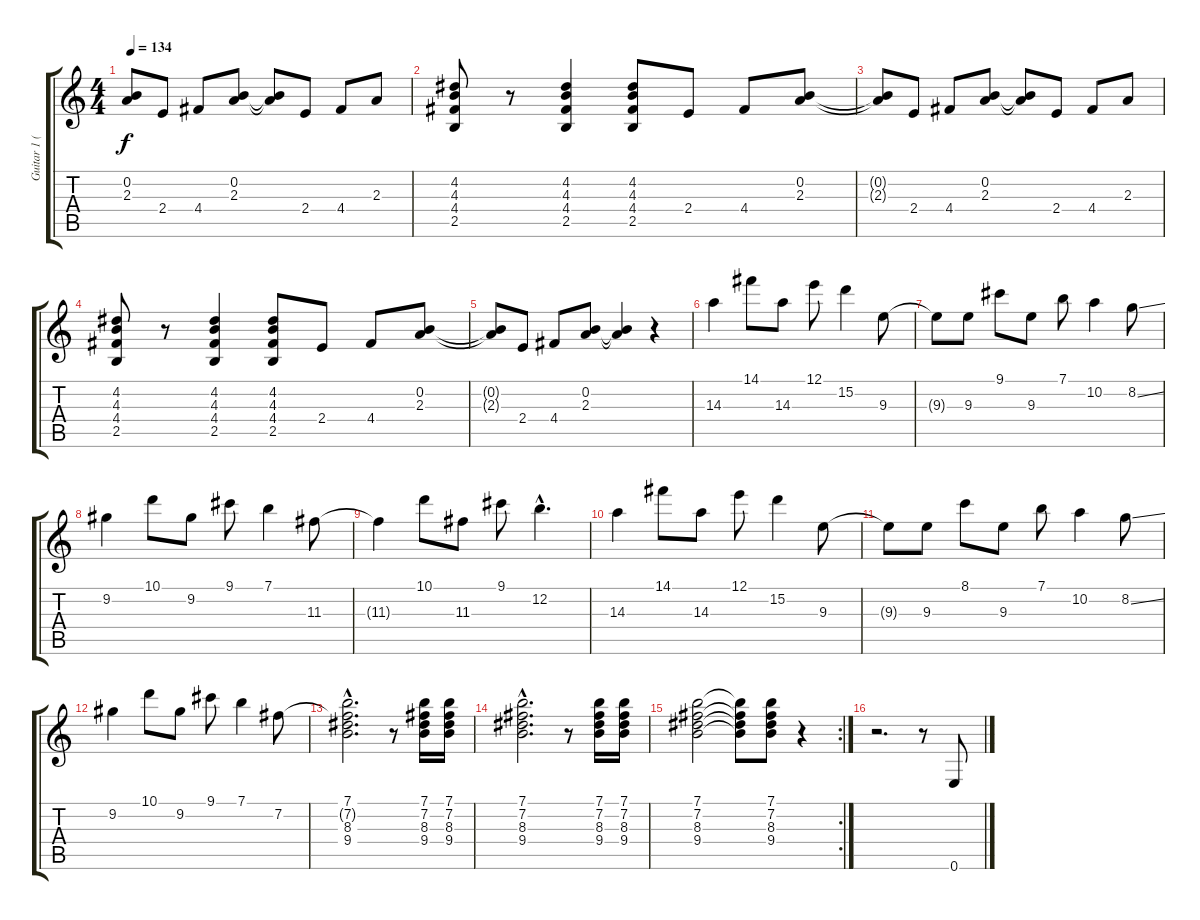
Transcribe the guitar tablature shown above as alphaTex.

\track ("Guitar 1 (overdriven)" "Guitar 1 (") {instrument overdrivenguitar}
\staff {score tabs}
\tuning (E4 B3 G3 D3 A2 E2) {hide}
\ts (4 4)
\tempo 134
\clef g2
\ks c
(0.2{t} 2.3{t}).8{dy f} 2.4.8 4.4.8 (0.2 2.3).8 (0.2{t} 2.3{t}).8 2.4.8 4.4.8 2.3.8 |
(4.2 4.3 4.4 2.5).8 r.8 (4.2 4.3 4.4 2.5).4 (4.2 4.3 4.4 2.5).8 2.4.8 4.4.8 (0.2 2.3).8 |
(0.2{t} 2.3{t}).8 2.4.8 4.4.8 (0.2 2.3).8 (0.2{t} 2.3{t}).8 2.4.8 4.4.8 2.3.8 |
(4.2 4.3 4.4 2.5).8 r.8 (4.2 4.3 4.4 2.5).4 (4.2 4.3 4.4 2.5).8 2.4.8 4.4.8 (0.2 2.3).8 |
(0.2{t} 2.3{t}).8 2.4.8 4.4.8 (0.2 2.3).8 (0.2{t} 2.3{t}).4 r.4 |
14.3.4 14.1.8 14.3.8 12.1.8 15.2.4 9.3.8 |
9.3{t}.8 9.3.8 9.1.8 9.3.8 7.1.8 10.2.4 8.2{ss}.8 |
9.2.4 10.1.8 9.2.8 9.1.8 7.1.4 11.3.8 |
11.3{t}.4 10.1.8 11.3.8 9.1.8 12.2{hac}.4{d} |
14.3.4 14.1.8 14.3.8 12.1.8 15.2.4 9.3.8 |
9.3{t}.8 9.3.8 8.1.8 9.3.8 7.1.8 10.2.4 8.2{ss}.8 |
9.2.4 10.1.8 9.2.8 9.1.8 7.1.4 7.2.8 |
(7.1{hac} 7.2{hac t} 8.3{hac} 9.4{hac}).2{d} r.8 (7.1 7.2 8.3 9.4).16 (7.1 7.2 8.3 9.4).16 |
(7.1{hac} 7.2{hac} 8.3{hac} 9.4{hac}).2{d} r.8 (7.1 7.2 8.3 9.4).16 (7.1 7.2 8.3 9.4).16 |
\rc 2
(7.1 7.2 8.3 9.4).2 (7.1{t} 7.2{t} 8.3{t} 9.4{t}).8 (7.1 7.2 8.3 9.4).8 r.4 |
r.2{d} r.8 0.6.8
